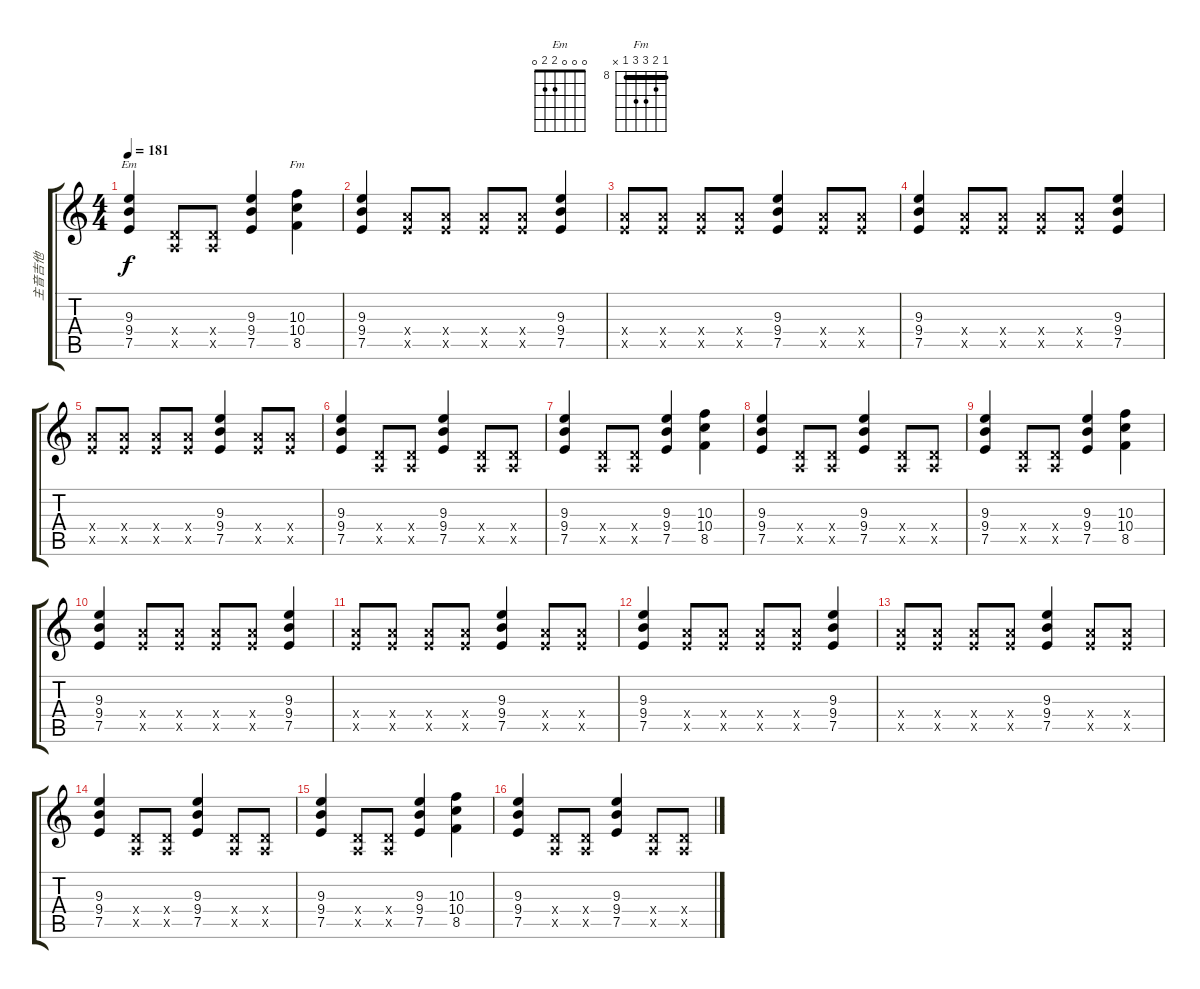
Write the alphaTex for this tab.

\track ("主音吉他" "主音吉他") {instrument overdrivenguitar}
\staff {score tabs}
\tuning (E4 B3 G3 D3 A2 E2) {hide}
\chord ("Em" 0 0 0 2 2 0)
\chord ("Fm" 8 9 10 10 8 x) {firstfret 8 barre 8}
\ts (4 4)
\tempo 181
\clef g2
\ks c
(9.3 9.4 7.5).4{ch "Em" dy f} (0.4{x} 0.5{x}).8 (0.4{x} 0.5{x}).8 (9.3 9.4 7.5).4 (10.3 10.4 8.5).4{ch "Fm"} |
(9.3 9.4 7.5).4 (7.4{x} 7.5{x}).8 (7.4{x} 7.5{x}).8 (7.4{x} 7.5{x}).8 (7.4{x} 7.5{x}).8 (9.3 9.4 7.5).4 |
(7.4{x} 7.5{x}).8 (7.4{x} 7.5{x}).8 (7.4{x} 7.5{x}).8 (7.4{x} 7.5{x}).8 (9.3 9.4 7.5).4 (7.4{x} 7.5{x}).8 (7.4{x} 7.5{x}).8 |
(9.3 9.4 7.5).4 (7.4{x} 7.5{x}).8 (7.4{x} 7.5{x}).8 (7.4{x} 7.5{x}).8 (7.4{x} 7.5{x}).8 (9.3 9.4 7.5).4 |
(7.4{x} 7.5{x}).8 (7.4{x} 7.5{x}).8 (7.4{x} 7.5{x}).8 (7.4{x} 7.5{x}).8 (9.3 9.4 7.5).4 (7.4{x} 7.5{x}).8 (7.4{x} 7.5{x}).8 |
(9.3 9.4 7.5).4 (0.4{x} 0.5{x}).8 (0.4{x} 0.5{x}).8 (9.3 9.4 7.5).4 (0.4{x} 0.5{x}).8 (0.4{x} 0.5{x}).8 |
(9.3 9.4 7.5).4 (0.4{x} 0.5{x}).8 (0.4{x} 0.5{x}).8 (9.3 9.4 7.5).4 (10.3 10.4 8.5).4 |
(9.3 9.4 7.5).4 (0.4{x} 0.5{x}).8 (0.4{x} 0.5{x}).8 (9.3 9.4 7.5).4 (0.4{x} 0.5{x}).8 (0.4{x} 0.5{x}).8 |
(9.3 9.4 7.5).4 (0.4{x} 0.5{x}).8 (0.4{x} 0.5{x}).8 (9.3 9.4 7.5).4 (10.3 10.4 8.5).4 |
(9.3 9.4 7.5).4 (7.4{x} 7.5{x}).8 (7.4{x} 7.5{x}).8 (7.4{x} 7.5{x}).8 (7.4{x} 7.5{x}).8 (9.3 9.4 7.5).4 |
(7.4{x} 7.5{x}).8 (7.4{x} 7.5{x}).8 (7.4{x} 7.5{x}).8 (7.4{x} 7.5{x}).8 (9.3 9.4 7.5).4 (7.4{x} 7.5{x}).8 (7.4{x} 7.5{x}).8 |
(9.3 9.4 7.5).4 (7.4{x} 7.5{x}).8 (7.4{x} 7.5{x}).8 (7.4{x} 7.5{x}).8 (7.4{x} 7.5{x}).8 (9.3 9.4 7.5).4 |
(7.4{x} 7.5{x}).8 (7.4{x} 7.5{x}).8 (7.4{x} 7.5{x}).8 (7.4{x} 7.5{x}).8 (9.3 9.4 7.5).4 (7.4{x} 7.5{x}).8 (7.4{x} 7.5{x}).8 |
(9.3 9.4 7.5).4 (0.4{x} 0.5{x}).8 (0.4{x} 0.5{x}).8 (9.3 9.4 7.5).4 (0.4{x} 0.5{x}).8 (0.4{x} 0.5{x}).8 |
(9.3 9.4 7.5).4 (0.4{x} 0.5{x}).8 (0.4{x} 0.5{x}).8 (9.3 9.4 7.5).4 (10.3 10.4 8.5).4 |
(9.3 9.4 7.5).4 (0.4{x} 0.5{x}).8 (0.4{x} 0.5{x}).8 (9.3 9.4 7.5).4 (0.4{x} 0.5{x}).8 (0.4{x} 0.5{x}).8
